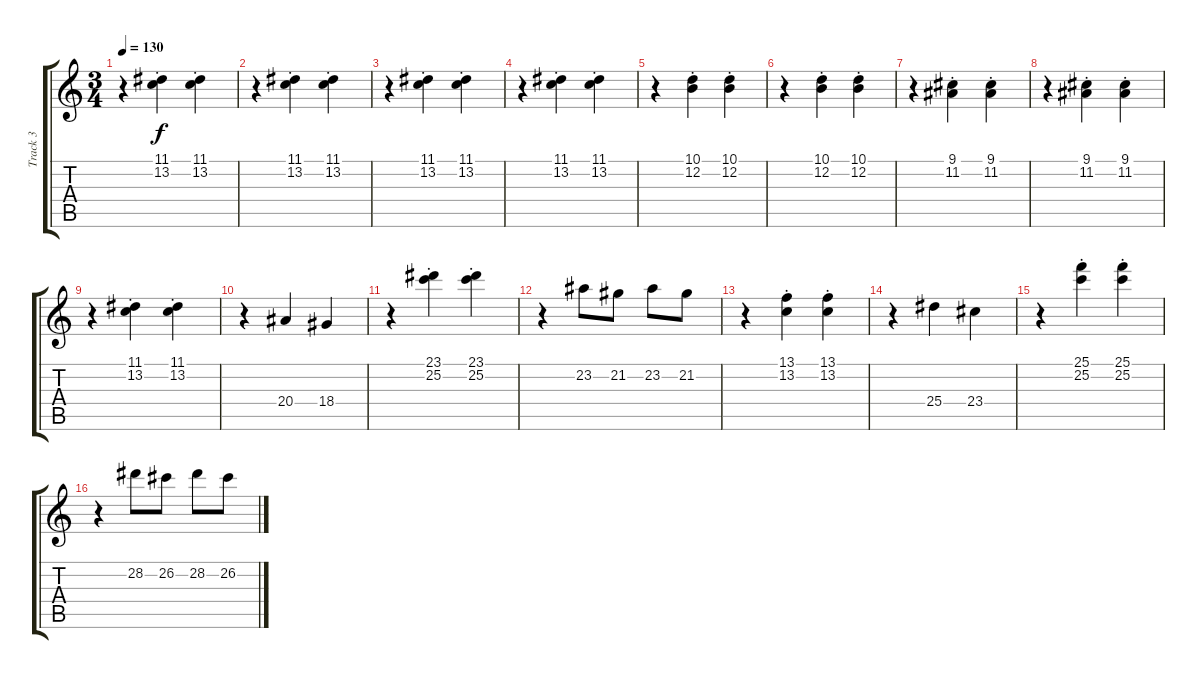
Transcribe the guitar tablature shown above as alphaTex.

\track ("Track 3" "Track 3") {instrument stringensemble1}
\staff {score tabs}
\tuning (E4 B3 G3 D3 A2 E2) {hide}
\ts (3 4)
\tempo 130
\clef g2
\ks c
r.4{dy f} (11.1{st} 13.2{st}).4 (11.1{st} 13.2{st}).4 |
r.4 (11.1{st} 13.2{st}).4 (11.1{st} 13.2{st}).4 |
r.4 (11.1{st} 13.2{st}).4 (11.1{st} 13.2{st}).4 |
r.4 (11.1{st} 13.2{st}).4 (11.1{st} 13.2{st}).4 |
r.4 (10.1{st} 12.2{st}).4 (10.1{st} 12.2{st}).4 |
r.4 (10.1{st} 12.2{st}).4 (10.1{st} 12.2{st}).4 |
r.4 (9.1{st} 11.2{st}).4 (9.1{st} 11.2{st}).4 |
r.4 (9.1{st} 11.2{st}).4 (9.1{st} 11.2{st}).4 |
r.4 (11.1{st} 13.2{st}).4 (11.1{st} 13.2{st}).4 |
r.4 20.4.4 18.4.4 |
r.4 (23.1{st} 25.2{st}).4 (23.1{st} 25.2{st}).4 |
r.4 23.2.8 21.2.8 23.2.8 21.2.8 |
r.4 (13.1{st} 13.2{st}).4 (13.1{st} 13.2{st}).4 |
r.4 25.4.4 23.4.4 |
r.4 (25.1{st} 25.2{st}).4 (25.1{st} 25.2{st}).4 |
r.4 28.2.8 26.2.8 28.2.8 26.2.8
